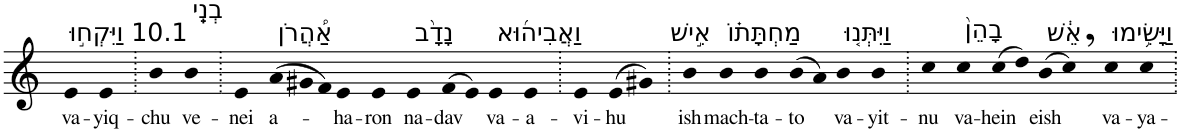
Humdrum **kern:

**kern	**text
*part1	*part1
*staff1	*staff1
*I"Piano	*
*I'Pno	*
*clefG2	*
*k[]	*
=1	=1
!LO:TX:a:t=10.1 וַיִּקְח֣וּ	!
!	!LO:LY:b
4e	va-
!	!LO:LY:b
4e	-yiq-
=2.	=2.
!	!LO:LY:b
4b	-chu
!LO:TX:a:t=בְנֵֽי	!
!	!LO:LY:b
4b	ve-
=3.	=3.
!	!LO:LY:b
4e	-nei
*Xtuplet	*
!LO:TX:a:t=אַ֠הֲרֹן	!
!	!LO:LY:b
(>12a	a-
12g#X	.
12f)	.
!	!LO:LY:b
4e	-ha-
!	!LO:LY:b
4e	-ron
!LO:TX:a:t=נָדָ֨ב	!
!	!LO:LY:b
4e	na-
!	!LO:LY:b
(>8f	-dav
8e)	.
!LO:TX:a:t=וַאֲבִיה֜וּא	!
!	!LO:LY:b
4e	va-
!	!LO:LY:b
4e	-a-
=4.	=4.
!	!LO:LY:b
4e	-vi-
!	!LO:LY:b
(>8e	-hu
8g#X)	.
=5.	=5.
!LO:TX:a:t=אִ֣ישׁ	!
!	!LO:LY:b
4b	ish
!LO:TX:a:t=מַחְתָּת֗וֹ	!
!	!LO:LY:b
4b	mach-
!	!LO:LY:b
4b	-ta-
!	!LO:LY:b
(>8b	-to
8a)	.
!LO:TX:a:t=וַיִּתְּנ֤וּ	!
!	!LO:LY:b
4b	va-
!	!LO:LY:b
4b	-yit-
=6.	=6.
!	!LO:LY:b
4cc	-nu
!LO:TX:a:t=בָהֵן֙	!
!	!LO:LY:b
4cc	va-
!	!LO:LY:b
(>8cc	-hein
8dd)	.
!LO:TX:a:t=אֵ֔שׁ	!
!	!LO:LY:b
(>8b	eish
8cc,)	.
!LO:TX:a:t=וַיָּשִׂ֥ימוּ	!
!	!LO:LY:b
4cc	va-
!	!LO:LY:b
4cc	-ya-
=.	=.
*-	*-
